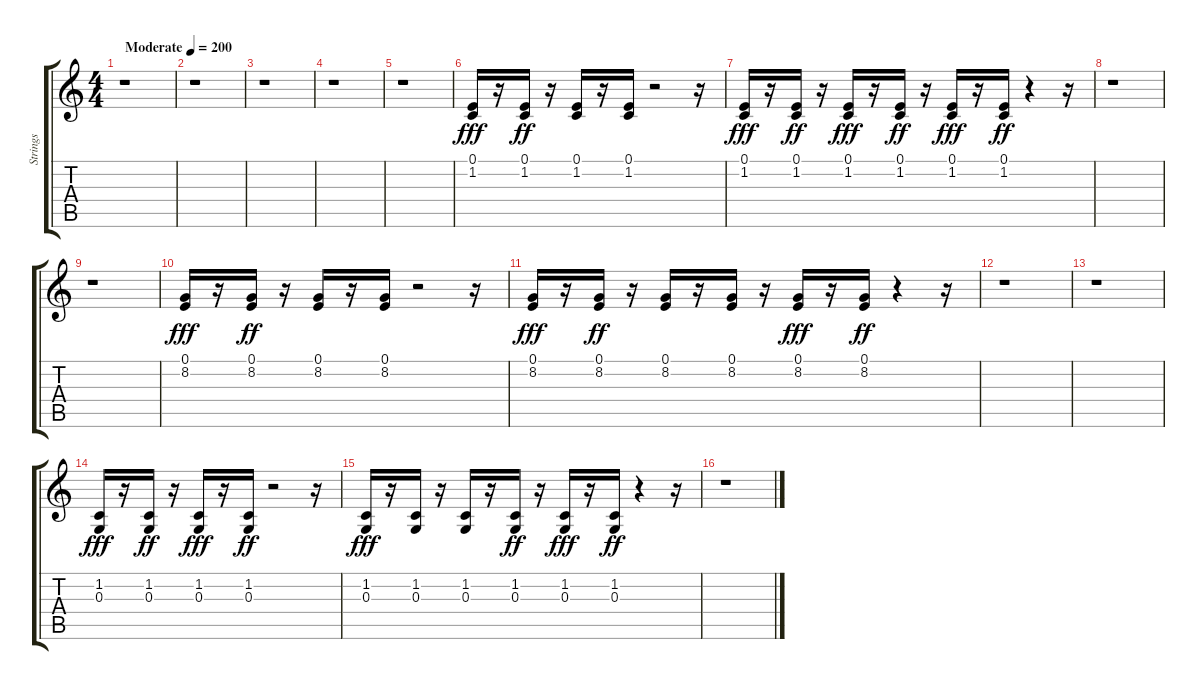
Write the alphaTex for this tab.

\track ("Strings" "Strings") {instrument stringensemble1}
\staff {score tabs}
\tuning (E4 B3 G3 D3 A2 E2) {hide}
\ts (4 4)
\tempo (200 "Moderate")
\clef g2
\ks c
r.1{dy fff instrument stringensemble1} |
r.1 |
r.1 |
r.1 |
r.1 |
(0.1 1.2).16 r.16 (0.1 1.2).16{dy ff} r.16 (0.1 1.2).16 r.16 (0.1 1.2).16 r.2 r.16 |
(0.1 1.2).16{dy fff} r.16 (0.1 1.2).16{dy ff} r.16 (0.1 1.2).16{dy fff} r.16 (0.1 1.2).16{dy ff} r.16 (0.1 1.2).16{dy fff} r.16 (0.1 1.2).16{dy ff} r.4 r.16 |
r.1 |
r.1 |
(0.1 8.2).16{dy fff} r.16 (0.1 8.2).16{dy ff} r.16 (0.1 8.2).16 r.16 (0.1 8.2).16 r.2 r.16 |
(0.1 8.2).16{dy fff} r.16 (0.1 8.2).16{dy ff} r.16 (0.1 8.2).16 r.16 (0.1 8.2).16 r.16 (0.1 8.2).16{dy fff} r.16 (0.1 8.2).16{dy ff} r.4 r.16 |
r.1 |
r.1 |
(1.2 0.3).16{dy fff} r.16 (1.2 0.3).16{dy ff} r.16 (1.2 0.3).16{dy fff} r.16 (1.2 0.3).16{dy ff} r.2 r.16 |
(1.2 0.3).16{dy fff} r.16 (1.2 0.3).16 r.16 (1.2 0.3).16 r.16 (1.2 0.3).16{dy ff} r.16 (1.2 0.3).16{dy fff} r.16 (1.2 0.3).16{dy ff} r.4 r.16 |
r.1
